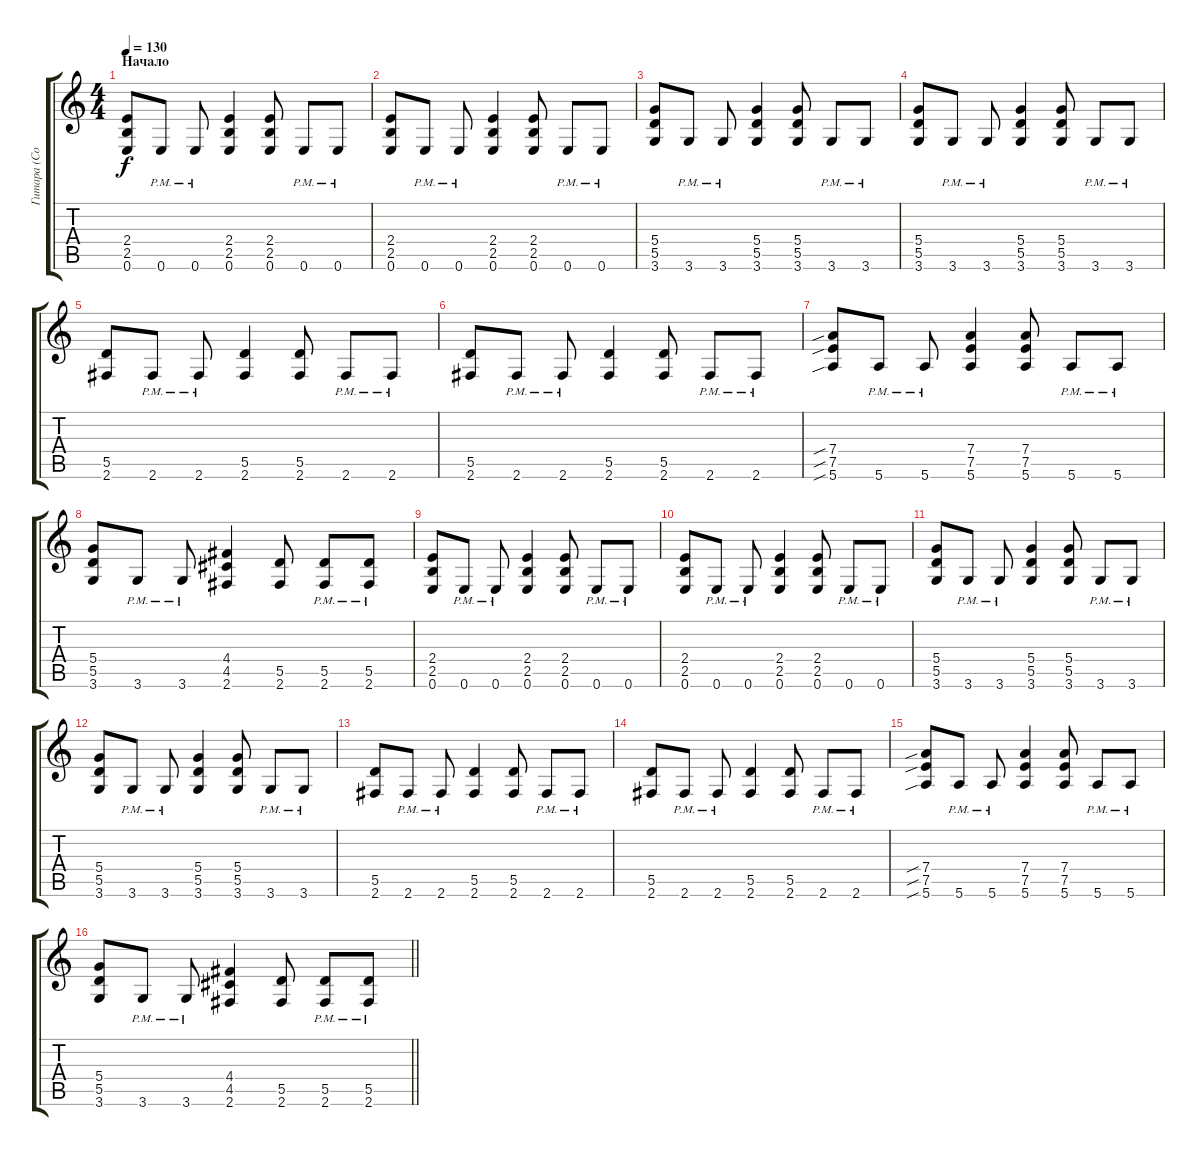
\track ("Гитара (Соло)" "Гитара (Со") {instrument overdrivenguitar}
\staff {score tabs}
\tuning (E4 B3 G3 D3 A2 E2) {hide}
\ts (4 4)
\section ("" "Начало")
\tempo 130
\clef g2
\ks c
(2.4 2.5 0.6).8{dy f instrument overdrivenguitar} 0.6{pm}.8 0.6{pm}.8 (2.4 2.5 0.6).4 (2.4 2.5 0.6).8 0.6{pm}.8 0.6{pm}.8 |
(2.4 2.5 0.6).8 0.6{pm}.8 0.6{pm}.8 (2.4 2.5 0.6).4 (2.4 2.5 0.6).8 0.6{pm}.8 0.6{pm}.8 |
(5.4 5.5 3.6).8 3.6{pm}.8 3.6{pm}.8 (5.4 5.5 3.6).4 (5.4 5.5 3.6).8 3.6{pm}.8 3.6{pm}.8 |
(5.4 5.5 3.6).8 3.6{pm}.8 3.6{pm}.8 (5.4 5.5 3.6).4 (5.4 5.5 3.6).8 3.6{pm}.8 3.6{pm}.8 |
(5.5 2.6).8 2.6{pm}.8 2.6{pm}.8 (5.5 2.6).4 (5.5 2.6).8 2.6{pm}.8 2.6{pm}.8 |
(5.5 2.6).8 2.6{pm}.8 2.6{pm}.8 (5.5 2.6).4 (5.5 2.6).8 2.6{pm}.8 2.6{pm}.8 |
(7.4{sib} 7.5{sib} 5.6{sib}).8 5.6{pm}.8 5.6{pm}.8 (7.4 7.5 5.6).4 (7.4 7.5 5.6).8 5.6{pm}.8 5.6{pm}.8 |
(5.4 5.5 3.6).8 3.6{pm}.8 3.6{pm}.8 (4.4 4.5 2.6).4 (5.5 2.6).8 (5.5 2.6{pm}).8 (5.5 2.6{pm}).8 |
(2.4 2.5 0.6).8 0.6{pm}.8 0.6{pm}.8 (2.4 2.5 0.6).4 (2.4 2.5 0.6).8 0.6{pm}.8 0.6{pm}.8 |
(2.4 2.5 0.6).8 0.6{pm}.8 0.6{pm}.8 (2.4 2.5 0.6).4 (2.4 2.5 0.6).8 0.6{pm}.8 0.6{pm}.8 |
(5.4 5.5 3.6).8 3.6{pm}.8 3.6{pm}.8 (5.4 5.5 3.6).4 (5.4 5.5 3.6).8 3.6{pm}.8 3.6{pm}.8 |
(5.4 5.5 3.6).8 3.6{pm}.8 3.6{pm}.8 (5.4 5.5 3.6).4 (5.4 5.5 3.6).8 3.6{pm}.8 3.6{pm}.8 |
(5.5 2.6).8 2.6{pm}.8 2.6{pm}.8 (5.5 2.6).4 (5.5 2.6).8 2.6{pm}.8 2.6{pm}.8 |
(5.5 2.6).8 2.6{pm}.8 2.6{pm}.8 (5.5 2.6).4 (5.5 2.6).8 2.6{pm}.8 2.6{pm}.8 |
(7.4{sib} 7.5{sib} 5.6{sib}).8 5.6{pm}.8 5.6{pm}.8 (7.4 7.5 5.6).4 (7.4 7.5 5.6).8 5.6{pm}.8 5.6{pm}.8 |
\barLineRight lightlight
(5.4 5.5 3.6).8 3.6{pm}.8 3.6{pm}.8 (4.4 4.5 2.6).4 (5.5 2.6).8 (5.5 2.6{pm}).8 (5.5 2.6{pm}).8
